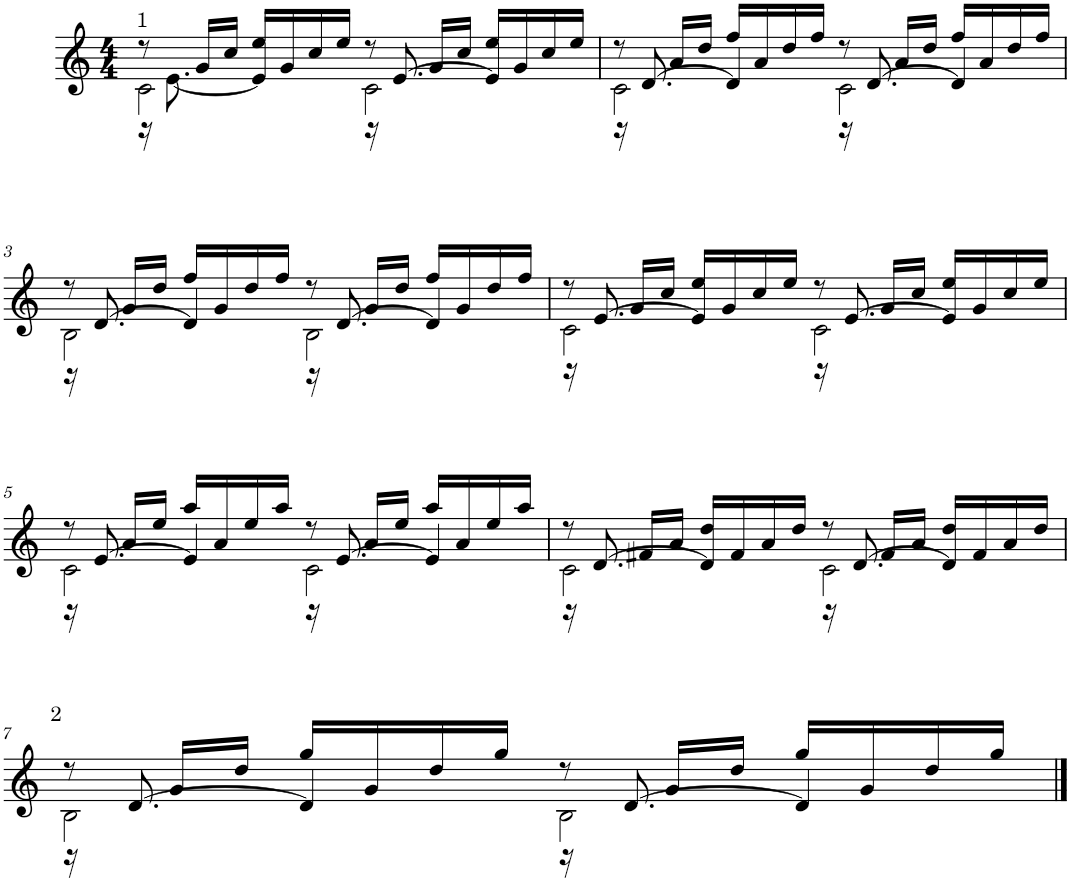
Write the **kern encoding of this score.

**kern
*part1
*staff1
*I"Flauto
*I'Fl.
*clefG2
*k[]
*M4/4
=1
*^
*	*^
!LO:TX:a:t=1	!	!
8r	2c\	16r
.	.	[8.e\
16g/LL	.	.
16cc/JJ	.	.
16ee/LL	.	4e/]
16g/	.	.
16cc/	.	.
16ee/JJ	.	.
8r	2c\	16r
.	.	[8.e/
16g/LL	.	.
16cc/JJ	.	.
16ee/LL	.	4e/]
16g/	.	.
16cc/	.	.
16ee/JJ	.	.
=2	=2	=2
8r	2c\	16r
.	.	[8.d/
16a/LL	.	.
16dd/JJ	.	.
16ff/LL	.	4d/]
16a/	.	.
16dd/	.	.
16ff/JJ	.	.
8r	2c\	16r
.	.	[8.d/
16a/LL	.	.
16dd/JJ	.	.
16ff/LL	.	4d/]
16a/	.	.
16dd/	.	.
16ff/JJ	.	.
!!LO:LB:g=z	!!	!!
=3	=3	=3
8r	2B\	16r
.	.	[8.d/
16g/LL	.	.
16dd/JJ	.	.
16ff/LL	.	4d/]
16g/	.	.
16dd/	.	.
16ff/JJ	.	.
8r	2B\	16r
.	.	[8.d/
16g/LL	.	.
16dd/JJ	.	.
16ff/LL	.	4d/]
16g/	.	.
16dd/	.	.
16ff/JJ	.	.
=4	=4	=4
8r	2c\	16r
.	.	[8.e/
16g/LL	.	.
16cc/JJ	.	.
16ee/LL	.	4e/]
16g/	.	.
16cc/	.	.
16ee/JJ	.	.
8r	2c\	16r
.	.	[8.e/
16g/LL	.	.
16cc/JJ	.	.
16ee/LL	.	4e/]
16g/	.	.
16cc/	.	.
16ee/JJ	.	.
!!LO:LB:g=z	!!	!!
=5	=5	=5
8r	2c\	16r
.	.	[8.e/
16a/LL	.	.
16ee/JJ	.	.
16aa/LL	.	4e/]
16a/	.	.
16ee/	.	.
16aa/JJ	.	.
8r	2c\	16r
.	.	[8.e/
16a/LL	.	.
16ee/JJ	.	.
16aa/LL	.	4e/]
16a/	.	.
16ee/	.	.
16aa/JJ	.	.
=6	=6	=6
8r	2c\	16r
.	.	[8.d/
16f#X/LL	.	.
16a/JJ	.	.
16dd/LL	.	4d/]
16f#/	.	.
16a/	.	.
16dd/JJ	.	.
8r	2c\	16r
.	.	[8.d/
16f#/LL	.	.
16a/JJ	.	.
16dd/LL	.	4d/]
16f#/	.	.
16a/	.	.
16dd/JJ	.	.
!!LO:LB:g=z	!!	!!
=7	=7	=7
!LO:TX:a:t=2	!	!
8r	2B\	16r
.	.	[8.d/
16g/LL	.	.
16dd/JJ	.	.
16gg/LL	.	4d/]
16g/	.	.
16dd/	.	.
16gg/JJ	.	.
8r	2B\	16r
.	.	[8.d/
16g/LL	.	.
16dd/JJ	.	.
16gg/LL	.	4d/]
16g/	.	.
16dd/	.	.
16gg/JJ	.	.
*v	*v	*v
==
*-
